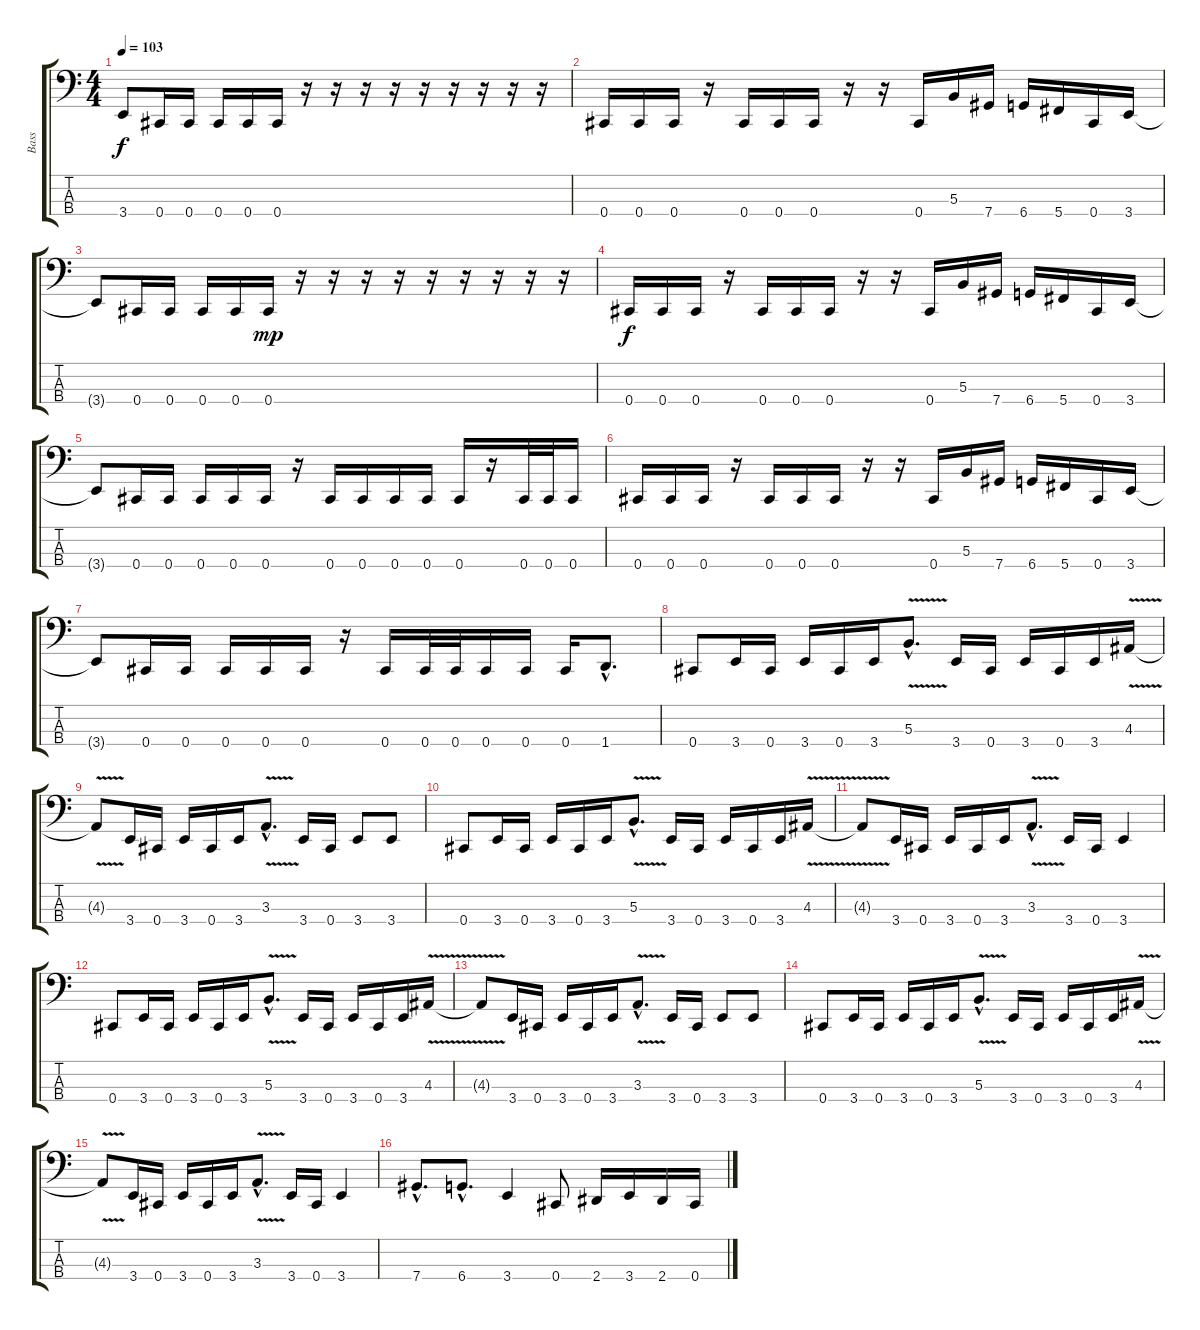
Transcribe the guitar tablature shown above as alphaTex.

\track ("Bass" "Bass") {instrument electricbasspick}
\staff {score tabs}
\tuning (E2 B1 Gb1 Db1) {hide}
\ts (4 4)
\tempo 103
\clef f4
\ks c
3.4{t}.8{dy f} 0.4.16 0.4.16 0.4.16 0.4.16 0.4.16 r.16 r.16 r.16 r.16 r.16 r.16 r.16 r.16 r.16 |
0.4.16 0.4.16 0.4.16 r.16 0.4.16 0.4.16 0.4.16 r.16 r.16 0.4.16 5.3.16 7.4.16 6.4.16 5.4.16 0.4.16 3.4.16 |
3.4{t}.8 0.4.16 0.4.16 0.4.16 0.4.16 0.4.16{dy mp} r.16 r.16 r.16 r.16 r.16 r.16 r.16 r.16 r.16 |
0.4.16{dy f} 0.4.16 0.4.16 r.16 0.4.16 0.4.16 0.4.16 r.16 r.16 0.4.16 5.3.16 7.4.16 6.4.16 5.4.16 0.4.16 3.4.16 |
3.4{t}.8 0.4.16 0.4.16 0.4.16 0.4.16 0.4.16 r.16 0.4.16 0.4.16 0.4.16 0.4.16 0.4.16 r.16 0.4.32 0.4.32 0.4.16 |
0.4.16 0.4.16 0.4.16 r.16 0.4.16 0.4.16 0.4.16 r.16 r.16 0.4.16 5.3.16 7.4.16 6.4.16 5.4.16 0.4.16 3.4.16 |
3.4{t}.8 0.4.16 0.4.16 0.4.16 0.4.16 0.4.16 r.16 0.4.16 0.4.32 0.4.32 0.4.16 0.4.16 0.4.16 1.4{hac}.8{d} |
0.4.8 3.4.16 0.4.16 3.4.16 0.4.16 3.4.16 5.3{v hac}.8{d} 3.4.16 0.4.16 3.4.16 0.4.16 3.4.16 4.3{v}.16 |
4.3{v t}.8 3.4.16 0.4.16 3.4.16 0.4.16 3.4.16 3.3{v hac}.8{d} 3.4.16 0.4.16 3.4.8 3.4.8 |
0.4.8 3.4.16 0.4.16 3.4.16 0.4.16 3.4.16 5.3{v hac}.8{d} 3.4.16 0.4.16 3.4.16 0.4.16 3.4.16 4.3{v}.16 |
4.3{v t}.8 3.4.16 0.4.16 3.4.16 0.4.16 3.4.16 3.3{v hac}.8{d} 3.4.16 0.4.16 3.4.4 |
0.4.8 3.4.16 0.4.16 3.4.16 0.4.16 3.4.16 5.3{v hac}.8{d} 3.4.16 0.4.16 3.4.16 0.4.16 3.4.16 4.3{v}.16 |
4.3{v t}.8 3.4.16 0.4.16 3.4.16 0.4.16 3.4.16 3.3{v hac}.8{d} 3.4.16 0.4.16 3.4.8 3.4.8 |
0.4.8 3.4.16 0.4.16 3.4.16 0.4.16 3.4.16 5.3{v hac}.8{d} 3.4.16 0.4.16 3.4.16 0.4.16 3.4.16 4.3{v}.16 |
4.3{v t}.8 3.4.16 0.4.16 3.4.16 0.4.16 3.4.16 3.3{v hac}.8{d} 3.4.16 0.4.16 3.4.4 |
7.4{hac}.8{d} 6.4{hac}.8{d} 3.4.4 0.4.8 2.4.16 3.4.16 2.4.16 0.4.16
